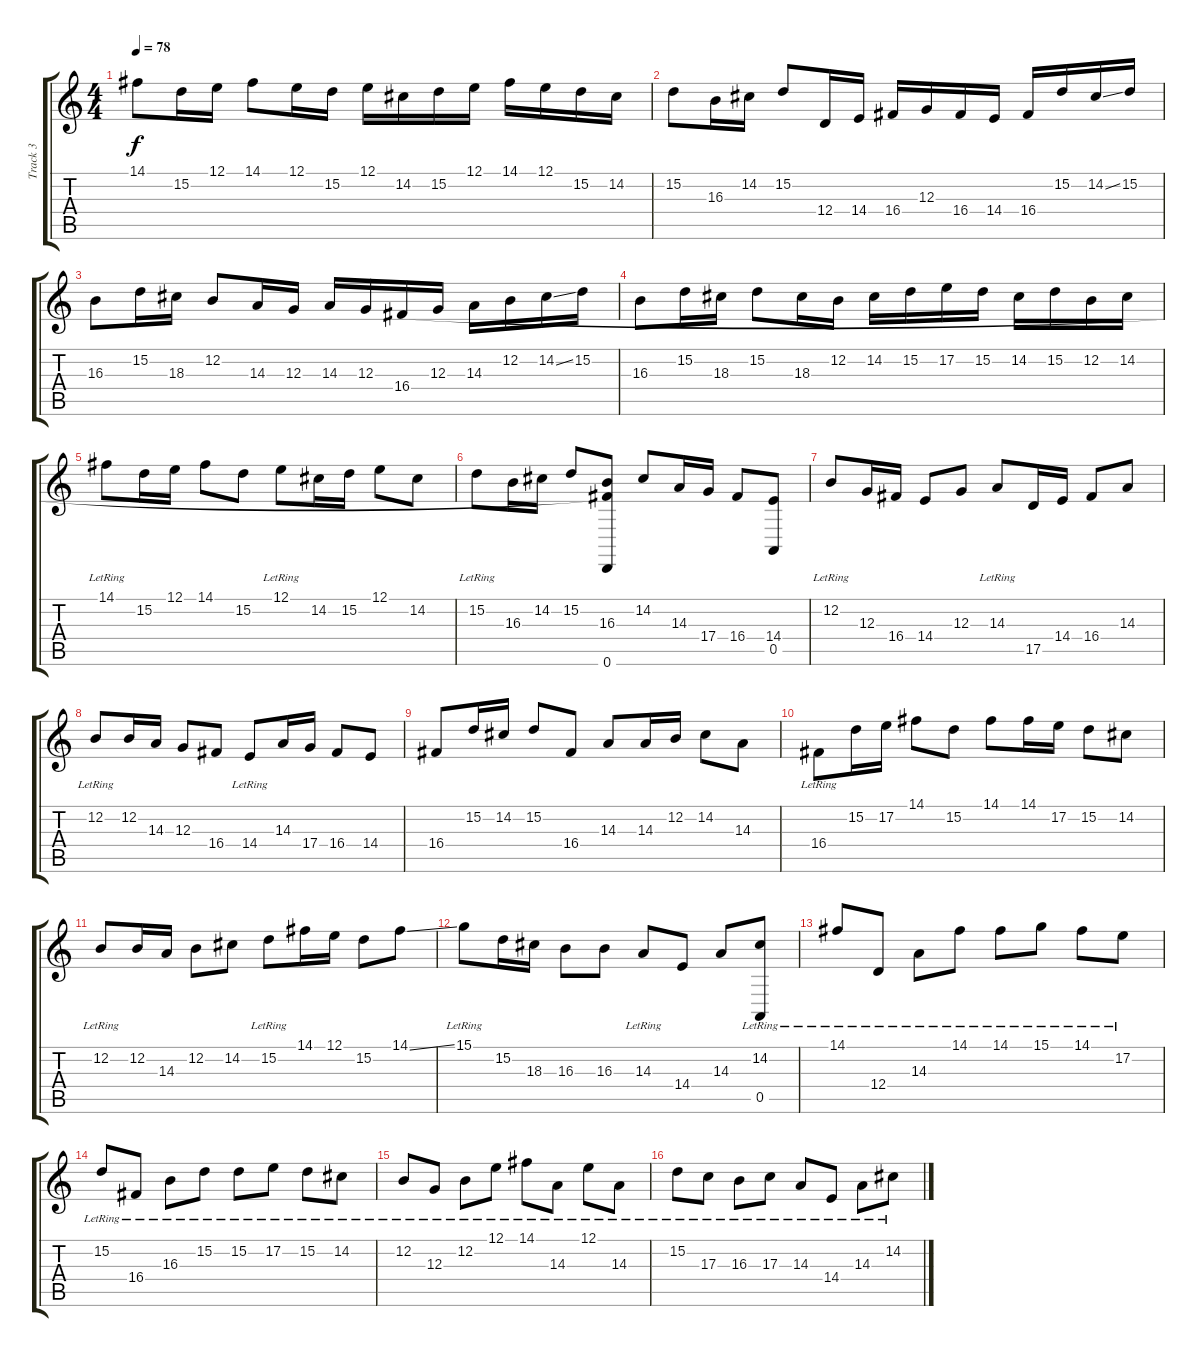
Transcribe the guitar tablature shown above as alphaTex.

\track ("Track 3" "Track 3") {instrument violin}
\staff {score tabs}
\tuning (E4 B3 G3 D3 A2 D2) {hide}
\ts (4 4)
\tempo 78
\clef g2
\ks c
14.1.8{dy f} 15.2.16 12.1.16 14.1.8 12.1.16 15.2.16 12.1.16 14.2.16 15.2.16 12.1.16 14.1.16 12.1.16 15.2.16 14.2.16 |
15.2.8 16.3.16 14.2.16 15.2.8 12.4.16 14.4.16 16.4.16 12.3.16 16.4.16 14.4.16 16.4.16 15.2.16 14.2{ss}.16 15.2.16 |
16.3.8 15.2.16 18.3.16 12.2.8 14.3.16 12.3.16 14.3.16 12.3.16 16.4.16 12.3.16 14.3.16 12.2.16 14.2{ss}.16 15.2.16 |
16.3.8 15.2.16 18.3.16 15.2.8 18.3.16 12.2.16 14.2.16 15.2.16 17.2.16 15.2.16 14.2.16 15.2.16 12.2.16 14.2.16 |
14.1{lr}.8 15.2.16 12.1.16 14.1.8 15.2.8 12.1{lr}.8 14.2.16 15.2.16 12.1.8 14.2.8 |
15.2{lr}.8 16.3.16 14.2.16 15.2.8 (16.3 16.4{t} 0.6).8 14.2.8 14.3.16 17.4.16 16.4.8 (14.4 0.5).8 |
12.2{lr}.8 12.3.16 16.4.16 14.4.8 12.3.8 14.3{lr}.8 17.5.16 14.4.16 16.4.8 14.3.8 |
12.2{lr}.8 12.2.16 14.3.16 12.3.8 16.4.8 14.4{lr}.8 14.3.16 17.4.16 16.4.8 14.4.8 |
16.4.8 15.2.16 14.2.16 15.2.8 16.4.8 14.3.8 14.3.16 12.2.16 14.2.8 14.3.8 |
16.4{lr}.8 15.2.16 17.2.16 14.1.8 15.2.8 14.1.8 14.1.16 17.2.16 15.2.8 14.2.8 |
12.2{lr}.8 12.2.16 14.3.16 12.2.8 14.2.8 15.2{lr}.8 14.1.16 12.1.16 15.2.8 14.1{ss}.8 |
15.1{lr}.8 15.2.16 18.3.16 16.3.8 16.3.8 14.3{lr}.8 14.4.8 14.3.8 (14.2{lr} 0.5).8 |
14.1{lr}.8 12.4{lr}.8 14.3{lr}.8 14.1{lr}.8 14.1{lr}.8 15.1{lr}.8 14.1{lr}.8 17.2{lr}.8 |
15.2{lr}.8 16.4{lr}.8 16.3{lr}.8 15.2{lr}.8 15.2{lr}.8 17.2{lr}.8 15.2{lr}.8 14.2{lr}.8 |
12.2{lr}.8 12.3{lr}.8 12.2{lr}.8 12.1{lr}.8 14.1{lr}.8 14.3{lr}.8 12.1{lr}.8 14.3{lr}.8 |
15.2{lr}.8 17.3{lr}.8 16.3{lr}.8 17.3{lr}.8 14.3{lr}.8 14.4{lr}.8 14.3{lr}.8 14.2{lr}.8
